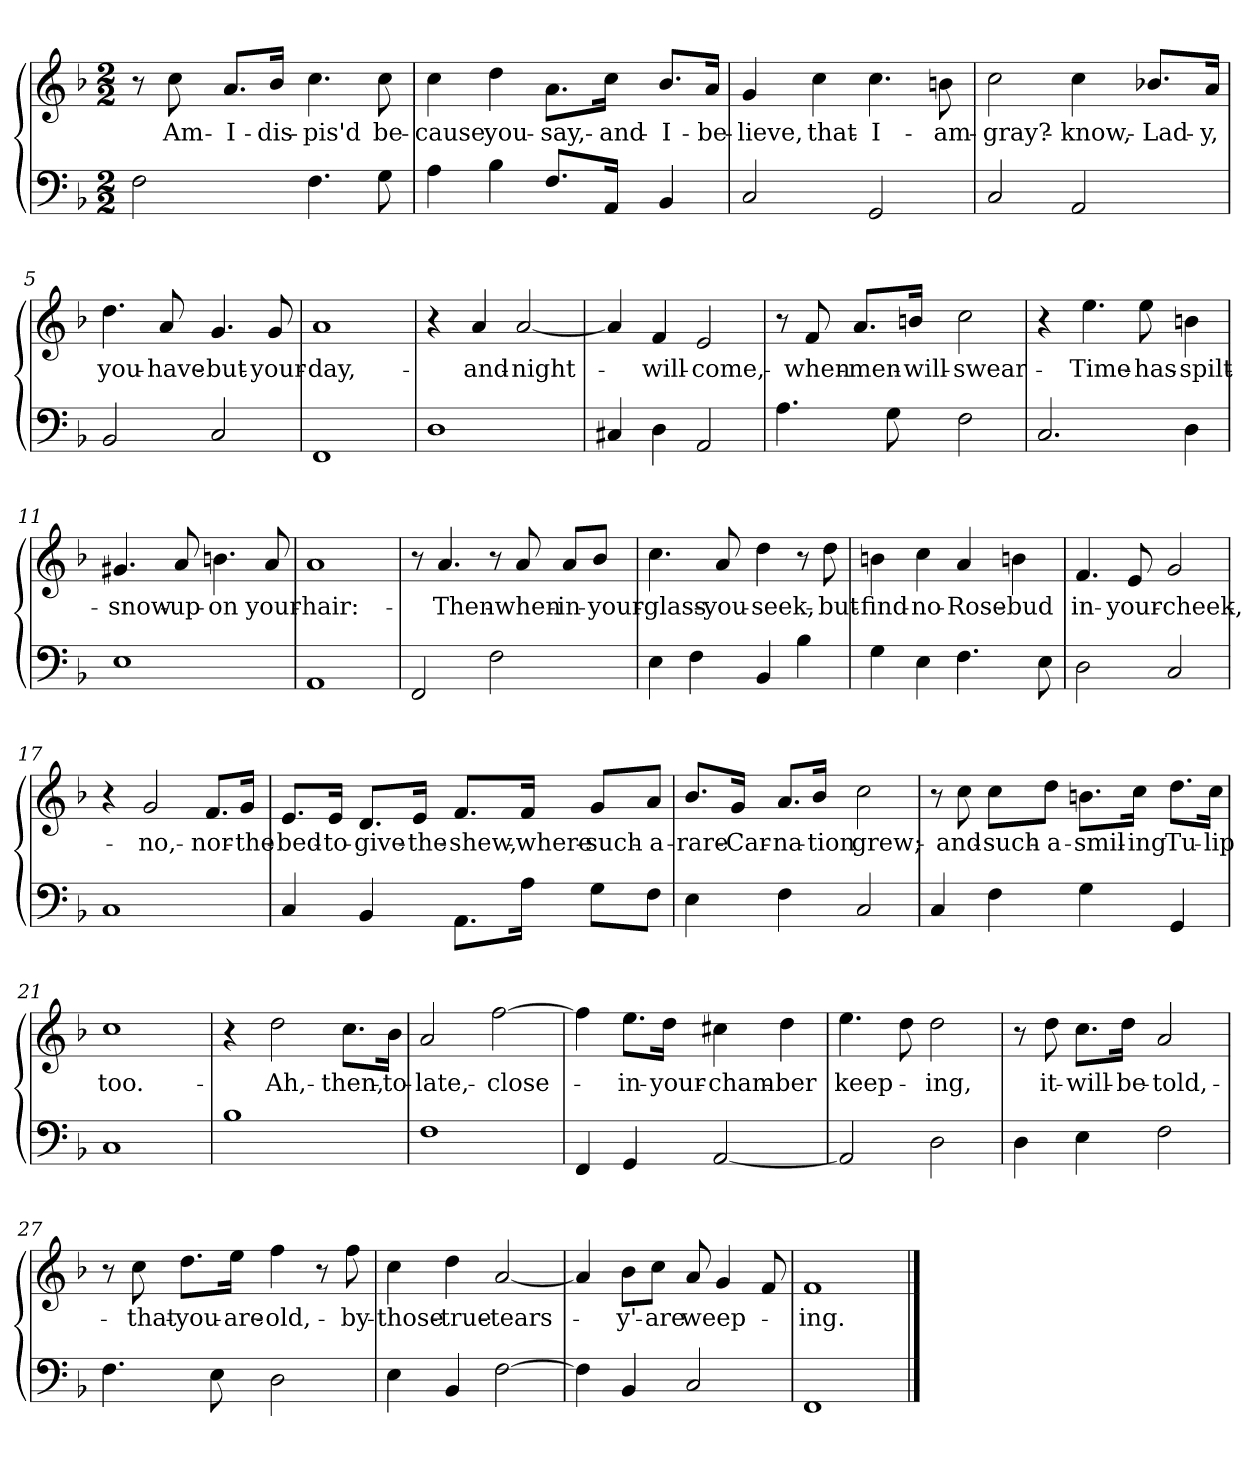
**kern	**kern	**text
*part2	*part1	*part1
*staff2	*staff1	*staff1
*clefF4	*clefG2	*
*k[b-]	*k[b-]	*
*F:	*F:	*
*M2/2	*M2/2	*
=1	=1	=1
2F\	8r	.
.	8cc\	Am-
.	8.a/L	I-
.	16b-/Jk	dis-
4.F\	4.cc\	-pis'd
8G\	8cc\	be-
=2	=2	=2
4A\	4cc\	-cause
4B-\	4dd\	you-
8.F/L	8.a\L	say,-
16AA/Jk	16cc\Jk	and-
4BB-/	8.b-/L	I-
.	16a/Jk	be-
=3	=3	=3
2C/	4g/	-lieve,
.	4cc\	that-
2GG/	4.cc\	I-
.	8bn\	am-
=4	=4	=4
2C/	2cc\	gray?-
2AA/	4cc\	know,-
.	8.b-X/L	Lad-
.	16a/Jk	-y,
=5	=5	=5
2BB-/	4.dd\	you-
.	8a/	have-
2C/	4.g/	but-
.	8g/	your-
!!LO:LB:g=z
=6	=6	=6
1FF/	1a/	day,-
=7	=7	=7
1D\	4r	.
.	4a/	and-
.	[2a/	night-
=8	=8	=8
4C#X/	4a/]	.
4D\	4f/	will-
2AA/	2e/	come,-
=9	=9	=9
4.A\	8r	.
.	8f/	when-
.	8.a/L	men-
8G\	.	.
.	16bn/Jk	will-
2F\	2cc\	swear-
=10	=10	=10
2.C/	4r	.
.	4.ee\	Time-
.	8ee\	has-
4D\	4bn\	spilt-
=11	=11	=11
1E\	4.g#X/	snow-
.	8a/	up-
.	4.bn\	-on
.	8a/	your-
!!LO:LB:g=z
=12	=12	=12
1AA/	1a/	hair:-
=13	=13	=13
2FF/	8r	.
.	4.a/	Then-
2F\	8r	.
.	8a/	when-
.	8a/L	in-
.	8b-/J	your-
=14	=14	=14
4E\	4.cc\	glass-
4F\	.	.
.	8a/	you-
4BB-/	4dd\	seek,-
4B-\	8r	.
.	8dd\	but-
=15	=15	=15
4G\	4bn\	find-
4E\	4cc\	no-
4.F\	4a/	Rose-
.	4bn\	-bud
8E\	.	.
=16	=16	=16
2D\	4.f/	in-
.	8e/	your-
2C/	2g/	cheek,-
=17	=17	=17
1C/	4r	.
.	2g/	no,-
.	8.f/L	nor-
.	16g/Jk	the-
!!LO:LB:g=z
=18	=18	=18
4C/	8.e/L	bed-
.	16e/Jk	to-
4BB-/	8.d/L	give-
.	16e/Jk	the-
8.AA\L	8.f/L	shew,-
16A\Jk	16f/Jk	where-
8G\L	8g/L	such-
8F\J	8a/J	a-
=19	=19	=19
4E\	8.b-/L	rare-
.	16g/Jk	Car-
4F\	8.a/L	-na-
.	16b-/Jk	-tion
2C/	2cc\	grew;-
=20	=20	=20
4C/	8r	.
.	8cc\	and-
4F\	8cc\L	such-
.	8dd\J	a-
4G\	8.bn\L	smil-
.	16cc\Jk	-ing
4GG/	8.dd\L	Tu-
.	16cc\Jk	-lip
=21	=21	=21
1C/	1cc\	too.-
!!LO:LB:g=z
=22	=22	=22
1B-\	4r	.
.	2dd\	Ah,-
.	8.cc\L	then,-
.	16b-\Jk	to-
=23	=23	=23
1F\	2a/	late,-
.	[2ff\	close-
=24	=24	=24
4FF/	4ff\]	.
4GG/	8.ee\L	in-
.	16dd\Jk	your-
[2AA/	4cc#X\	cham-
.	4dd\	-ber
=25	=25	=25
2AA/]	4.ee\	keep-
.	8dd\	.
2D\	2dd\	-ing,
=26	=26	=26
4D\	8r	.
.	8dd\	it-
4E\	8.cc\L	will-
.	16dd\Jk	be-
2F\	2a/	told,-
!!LO:PB:g=z
=27	=27	=27
4.F\	8r	.
.	8cc\	that-
.	8.dd\L	you-
8E\	.	.
.	16ee\Jk	are-
2D\	4ff\	old,-
.	8r	.
.	8ff\	by-
=28	=28	=28
4E\	4cc\	those-
4BB-/	4dd\	true-
[2F\	[2a/	tears-
=29	=29	=29
4F\]	4a/]	.
4BB-/	8b-\L	y'-
.	8cc\J	-are
2C/	8a/	weep-
.	4g/	.
.	8f/	.
=30	=30	=30
1FF/	1f/	-ing.
==	==	==
*-	*-	*-
